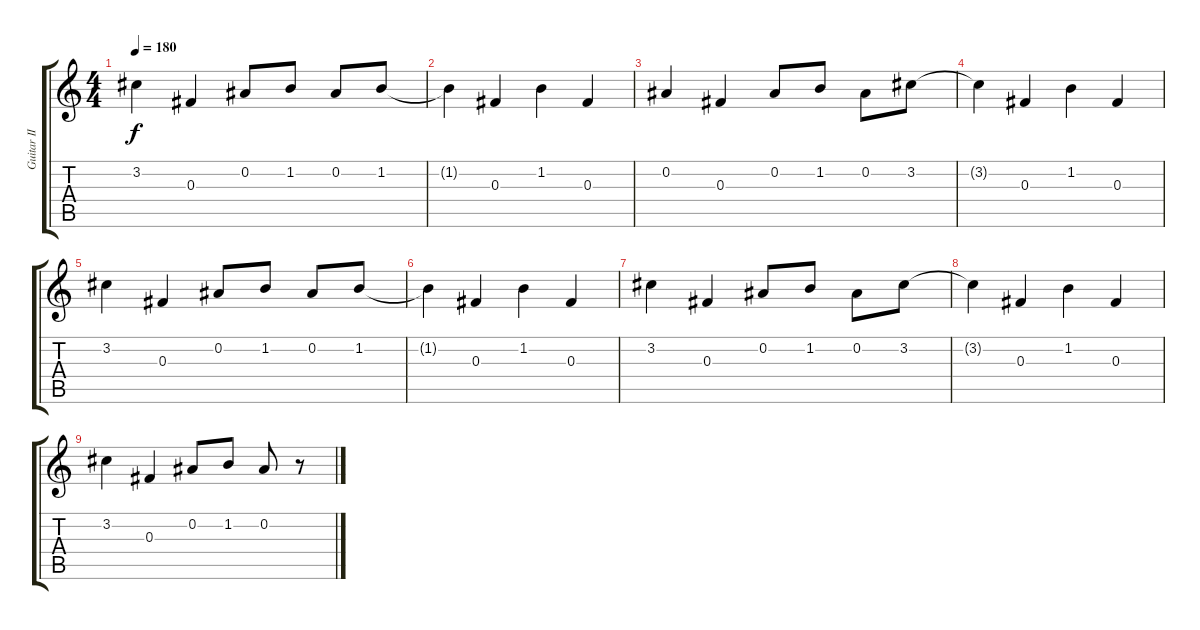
\track ("Guitar II" "Guitar II") {instrument distortionguitar}
\staff {score tabs}
\tuning (Eb4 Bb3 Gb3 Db3 Ab2 Db2) {hide}
\ts (4 4)
\tempo 180
\clef g2
\ks c
3.2.4{dy f} 0.3.4 0.2.8 1.2.8 0.2.8 1.2.8 |
1.2{t}.4 0.3.4 1.2.4 0.3.4 |
0.2.4 0.3.4 0.2.8 1.2.8 0.2.8 3.2.8 |
3.2{t}.4 0.3.4 1.2.4 0.3.4 |
3.2.4 0.3.4 0.2.8 1.2.8 0.2.8 1.2.8 |
1.2{t}.4 0.3.4 1.2.4 0.3.4 |
3.2.4 0.3.4 0.2.8 1.2.8 0.2.8 3.2.8 |
3.2{t}.4 0.3.4 1.2.4 0.3.4 |
3.2.4 0.3.4 0.2.8 1.2.8 0.2.8 r.8
